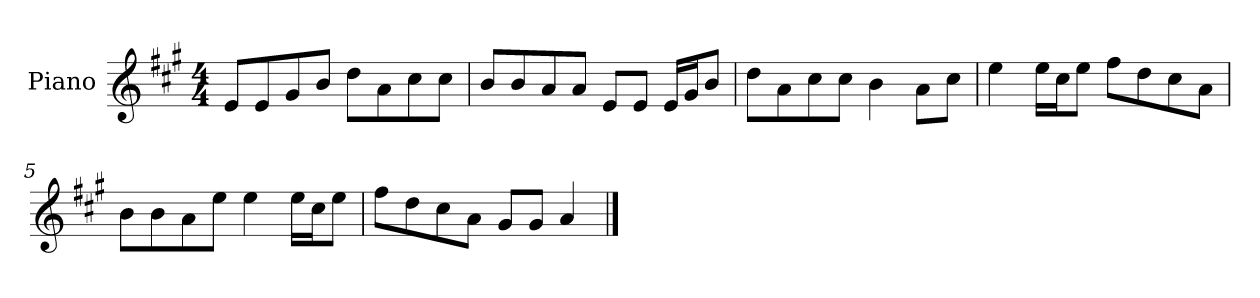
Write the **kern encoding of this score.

**kern
*part1
*staff1
*I"Piano
*I'P-no
*clefG2
*k[f#c#g#]
*M4/4
*MM90
=1
8e/L
8e/
8g#/
8b/J
8dd\L
8a\
8cc#\
8cc#\J
=2
8b/L
8b/
8a/
8a/J
8e/L
8e/J
16e/LL
16g#/J
8b/J
=3
8dd\L
8a\
8cc#\
8cc#\J
4b\
8a\L
8cc#\J
=4
4ee\
16ee\LL
16cc#\J
8ee\J
8ff#\L
8dd\
8cc#\
8a\J
!!LO:LB:g=z
=5
8b\L
8b\
8a\
8ee\J
4ee\
16ee\LL
16cc#\J
8ee\J
=6
8ff#\L
8dd\
8cc#\
8a\J
8g#/L
8g#/J
4a/
==
*-
